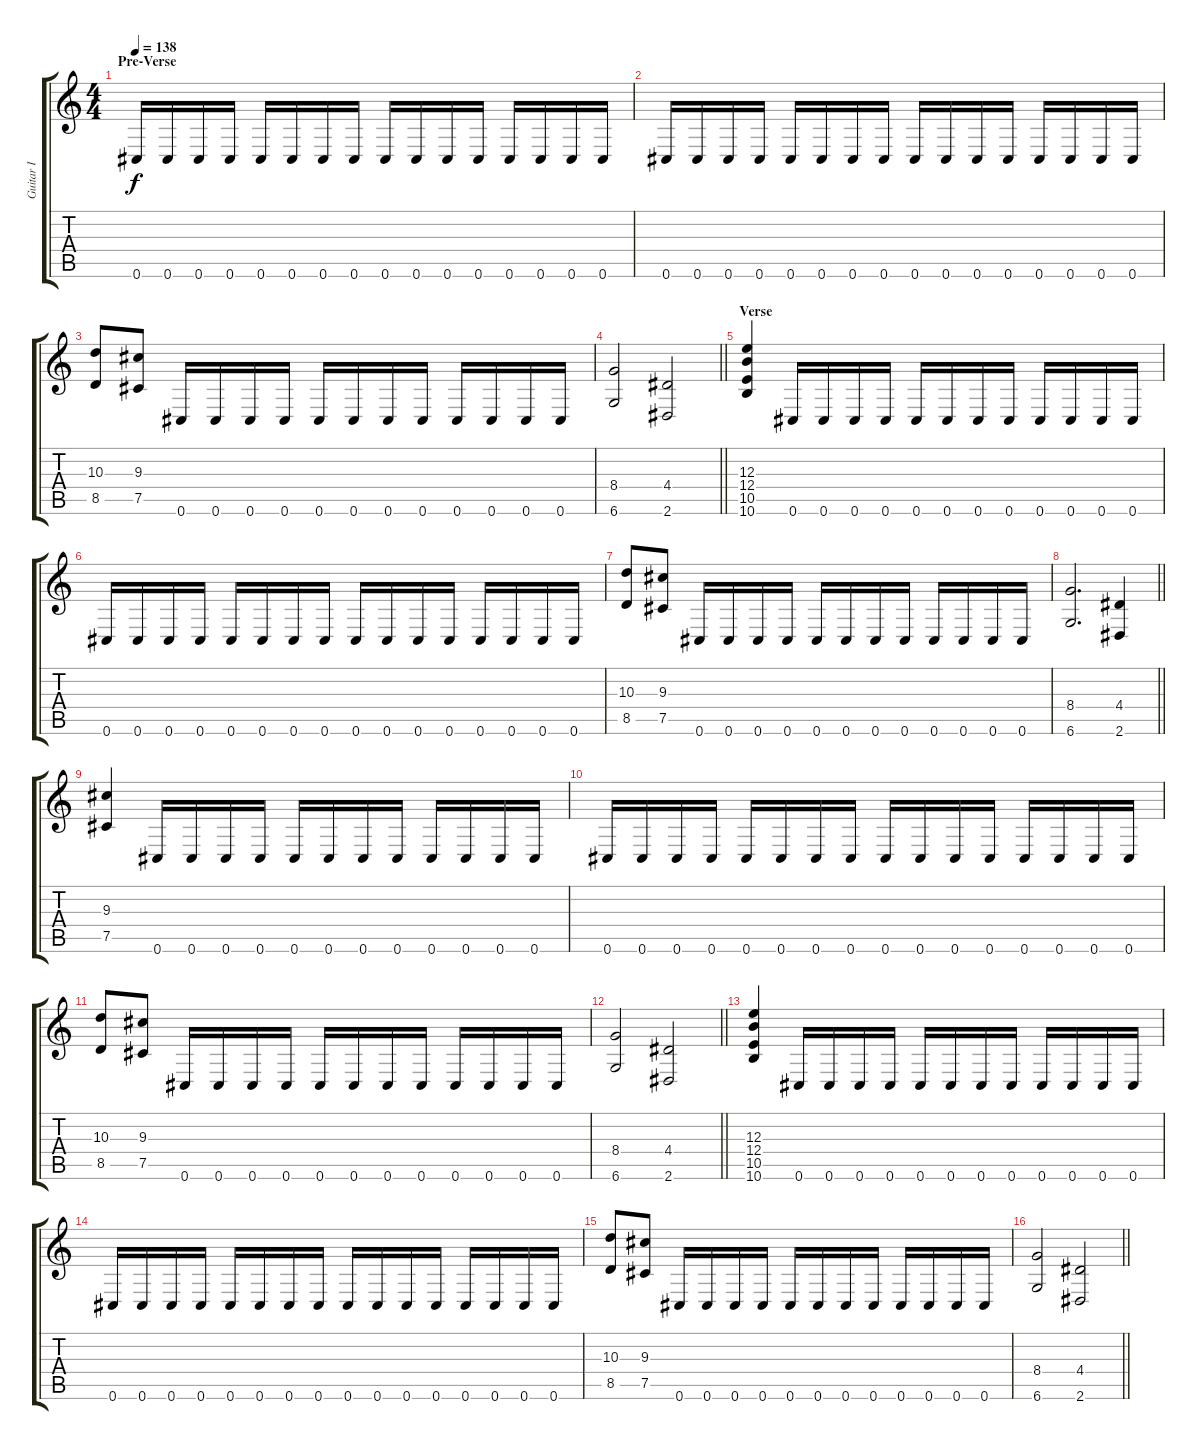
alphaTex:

\track ("Guitar I" "Guitar I") {instrument distortionguitar}
\staff {score tabs}
\tuning (Db4 Ab3 E3 B2 Gb2 Db2) {hide}
\ts (4 4)
\section ("" "Pre-Verse")
\tempo 138
\clef g2
\ks c
0.6.16{dy f} 0.6.16 0.6.16 0.6.16 0.6.16 0.6.16 0.6.16 0.6.16 0.6.16 0.6.16 0.6.16 0.6.16 0.6.16 0.6.16 0.6.16 0.6.16 |
0.6.16 0.6.16 0.6.16 0.6.16 0.6.16 0.6.16 0.6.16 0.6.16 0.6.16 0.6.16 0.6.16 0.6.16 0.6.16 0.6.16 0.6.16 0.6.16 |
(10.3 8.5).8 (9.3 7.5).8 0.6.16 0.6.16 0.6.16 0.6.16 0.6.16 0.6.16 0.6.16 0.6.16 0.6.16 0.6.16 0.6.16 0.6.16 |
\barLineRight lightlight
(8.4 6.6).2 (4.4 2.6).2 |
\section ("" "Verse")
(12.3 12.4 10.5 10.6).4 0.6.16 0.6.16 0.6.16 0.6.16 0.6.16 0.6.16 0.6.16 0.6.16 0.6.16 0.6.16 0.6.16 0.6.16 |
0.6.16 0.6.16 0.6.16 0.6.16 0.6.16 0.6.16 0.6.16 0.6.16 0.6.16 0.6.16 0.6.16 0.6.16 0.6.16 0.6.16 0.6.16 0.6.16 |
(10.3 8.5).8 (9.3 7.5).8 0.6.16 0.6.16 0.6.16 0.6.16 0.6.16 0.6.16 0.6.16 0.6.16 0.6.16 0.6.16 0.6.16 0.6.16 |
\barLineRight lightlight
(8.4 6.6).2{d} (4.4 2.6).4 |
\section ("" "")
(9.3 7.5).4 0.6.16 0.6.16 0.6.16 0.6.16 0.6.16 0.6.16 0.6.16 0.6.16 0.6.16 0.6.16 0.6.16 0.6.16 |
0.6.16 0.6.16 0.6.16 0.6.16 0.6.16 0.6.16 0.6.16 0.6.16 0.6.16 0.6.16 0.6.16 0.6.16 0.6.16 0.6.16 0.6.16 0.6.16 |
(10.3 8.5).8 (9.3 7.5).8 0.6.16 0.6.16 0.6.16 0.6.16 0.6.16 0.6.16 0.6.16 0.6.16 0.6.16 0.6.16 0.6.16 0.6.16 |
\barLineRight lightlight
(8.4 6.6).2 (4.4 2.6).2 |
\section ("" "")
(12.3 12.4 10.5 10.6).4 0.6.16 0.6.16 0.6.16 0.6.16 0.6.16 0.6.16 0.6.16 0.6.16 0.6.16 0.6.16 0.6.16 0.6.16 |
0.6.16 0.6.16 0.6.16 0.6.16 0.6.16 0.6.16 0.6.16 0.6.16 0.6.16 0.6.16 0.6.16 0.6.16 0.6.16 0.6.16 0.6.16 0.6.16 |
(10.3 8.5).8 (9.3 7.5).8 0.6.16 0.6.16 0.6.16 0.6.16 0.6.16 0.6.16 0.6.16 0.6.16 0.6.16 0.6.16 0.6.16 0.6.16 |
\barLineRight lightlight
(8.4 6.6).2 (4.4 2.6).2
